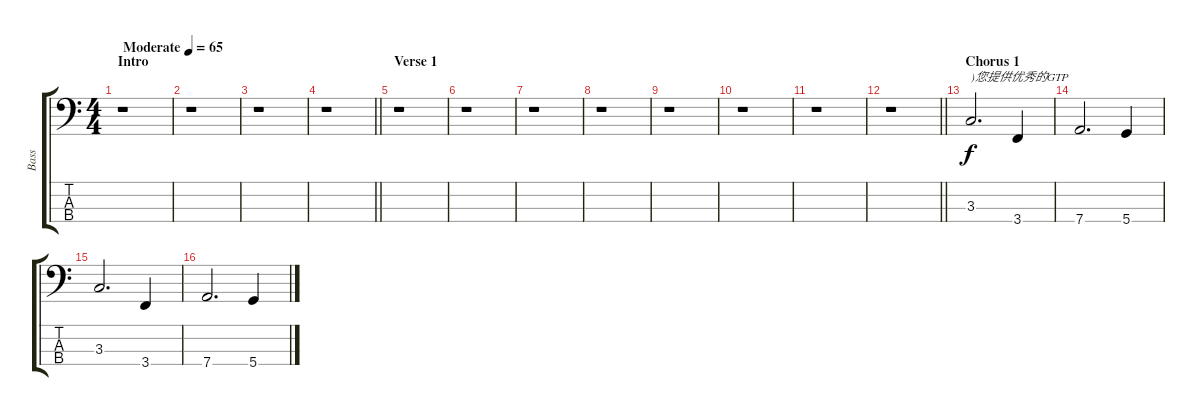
\track ("Bass" "Bass") {instrument electricbassfinger}
\staff {score tabs}
\tuning (G2 D2 A1 D1) {hide}
\ts (4 4)
\section ("" "Intro")
\tempo (65 "Moderate")
\clef f4
\ks c
r.1{dy f instrument electricbassfinger} |
r.1 |
r.1 |
\barLineRight lightlight
r.1 |
\section ("" "Verse 1")
r.1 |
r.1 |
r.1 |
r.1 |
r.1 |
r.1 |
r.1 |
\barLineRight lightlight
r.1 |
\section ("" "Chorus 1")
3.3.2{d txt ")您提供优秀的GTP"} 3.4.4 |
7.4.2{d} 5.4.4 |
3.3.2{d} 3.4.4 |
7.4.2{d} 5.4.4
